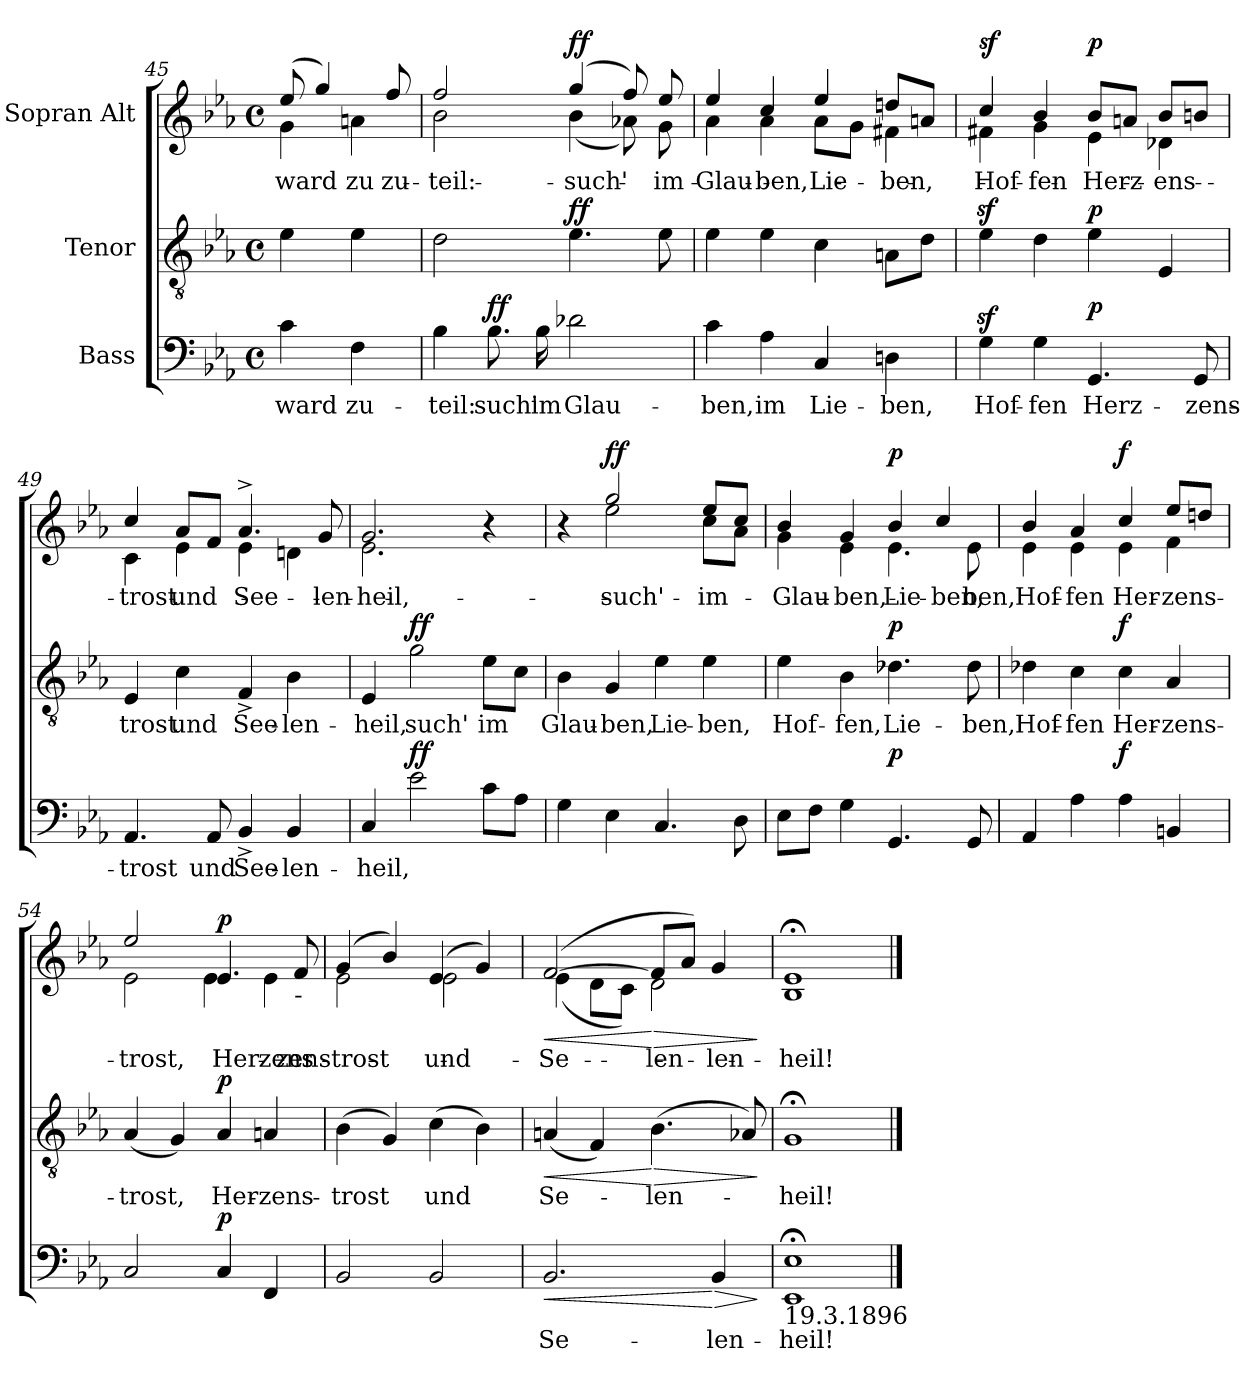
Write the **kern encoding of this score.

**kern	**text	**dynam	**kern	**text	**dynam	**kern	**text	**dynam
*part3	*part3	*part3	*part2	*part2	*part2	*part1	*part1	*part1
*staff3	*staff3	*staff3	*staff2	*staff2	*staff2	*staff1	*staff1	*staff1
*I"Bass	*	*	*I"Tenor	*	*	*I"Sopran Alt	*	*
!!LO:LB:g=z
*clefF4	*	*	*clefGv2	*	*	*clefG2	*	*
*k[b-e-a-]	*	*	*k[b-e-a-]	*	*	*k[b-e-a-]	*	*
*M4/4	*	*	*M4/4	*	*	*M4/4	*	*
*met(c)	*	*	*met(c)	*	*	*met(c)	*	*
=45X3	=45X3	=45X3	=45X3	=45X3	=45X3	=45X3	=45X3	=45X3
*	*	*	*	*	*	*^	*	*
4c\	ward	.	4e-\	.	.	(8ee-/	4g\	ward	.
.	.	.	.	.	.	4gg/)	.	.	.
4F\	zu-	.	4e-\	.	.	.	4an\	zu-	.
.	.	.	.	.	.	8ff/	.	zu-	.
=46	=46	=46	=46	=46	=46	=46	=46	=46	=46
4B-\	-teil:	.	2d\	.	.	2ff/	2b-\	-teil:	.
!	!	!LO:DY:a	!	!	!	!	!	!	!
8.B-\	such'	ff	.	.	.	.	.	.	.
16B-\	im	.	.	.	.	.	.	.	.
!	!	!	!	!	!LO:DY:a	!	!	!	!LO:DY:a
2d-X\	Glau-	.	4.e-\	.	ff	(4gg/	(4b-\	such'	ff
.	.	.	.	.	.	8ff/)	8a-X\)	.	.
.	.	.	8e-\	.	.	8ee-/	8g\	im	.
=47	=47	=47	=47	=47	=47	=47	=47	=47	=47
4c\	-ben,	.	4e-\	.	.	4ee-/	4a-\	Glau-	.
4A-\	im	.	4e-\	.	.	4cc/	4a-\	-ben,	.
4C/	Lie-	.	4c\	.	.	4ee-/	8a-\L	Lie-	.
.	.	.	.	.	.	.	8g\J	.	.
4Dn\	-ben,	.	8An\L	.	.	8ddn/L	4f#X\	-ben,	.
.	.	.	8d\J	.	.	8an/J	.	.	.
=48	=48	=48	=48	=48	=48	=48	=48	=48	=48
!	!	!	!	!	!	!	!	!	!LO:DY:a
4Gz>\	Hof-	.	4e-z>\	.	.	4cc/	4f#X\	Hof-	sf
4G\	-fen	.	4d\	.	.	4b-/	4g\	-fen	.
!	!	!LO:DY:a	!	!	!LO:DY:a	!	!	!	!LO:DY:a
4.GG/	Herz-	p	4e-\	.	p	8b-/L	4e-\	Herz-	p
.	.	.	.	.	.	8an/J	.	.	.
.	.	.	4E-/	.	.	8b-/L	4d-X\	-ens-	.
8GG/	-zens-	.	.	.	.	8bn/J	.	.	.
!!LO:LB:g=z	!!
=49	=49	=49	=49	=49	=49	=49	=49	=49	=49
4.AA-/	-trost	.	4E-/	-trost	.	4cc/	4c\	-trost	.
.	.	.	4c\	und	.	8a-/L	4e-\	und	.
8AA-/	und	.	.	.	.	8f/J	.	.	.
4BB-^/	See-	.	4F^/	See-	.	4.a-^/	4e-\	See-	.
4BB-/	-len-	.	4B-\	-len-	.	.	4dn\	.	.
.	.	.	.	.	.	8g/	.	-len-	.
=50	=50	=50	=50	=50	=50	=50	=50	=50	=50
4C/	-heil,	.	4E-/	-heil,	.	2.g/	2.e-\	-heil,	.
!	!	!LO:DY:a	!	!	!LO:DY:a	!	!	!	!
2e-\	.	ff	2g\	such'	ff	.	.	.	.
8c\L	.	.	8e-\L	im	.	4r	4ryy	.	.
8A-\J	.	.	8c\J	.	.	.	.	.	.
=51	=51	=51	=51	=51	=51	=51	=51	=51	=51
4G\	.	.	4B-\	Glau-	.	4r	4ryy	.	.
!	!	!	!	!	!	!	!	!	!LO:DY:a
4E-\	.	.	4G/	-ben,	.	2gg/	2ee-\	such'	ff
4.C/	.	.	4e-\	Lie-	.	.	.	.	.
.	.	.	4e-\	-ben,	.	8ee-/L	8cc\L	im	.
8D\	.	.	.	.	.	8cc/J	8a-\J	.	.
=52	=52	=52	=52	=52	=52	=52	=52	=52	=52
8E-\L	.	.	4e-\	Hof-	.	4b-/	4g\	Glau-	.
8F\J	.	.	.	.	.	.	.	.	.
4G\	.	.	4B-\	-fen,	.	4g/	4e-\	-ben,	.
!	!	!LO:DY:a	!	!	!LO:DY:a	!	!	!	!LO:DY:a
4.GG/	.	p	4.d-X\	Lie-	p	4b-/	4.e-\	Lie-	p
.	.	.	.	.	.	4cc/	.	-ben,	.
8GG/	.	.	8d-\	-ben,	.	.	8e-\	-ben,	.
!!LO:LB:g=z	!!
=53	=53	=53	=53	=53	=53	=53	=53	=53	=53
4AA-/	.	.	4d-X\	Hof-	.	4b-/	4e-\	Hof-	.
4A-\	.	.	4c\	-fen	.	4a-/	4e-\	-fen	.
!	!	!LO:DY:a	!	!	!LO:DY:a	!	!	!	!LO:DY:a
4A-\	.	f	4c\	Her-	f	4cc/	4e-\	Her-	f
4BBn/	.	.	4A-/	-zens-	.	8ee-/L	4f\	-zens-	.
.	.	.	.	.	.	8ddn/J	.	.	.
=54	=54	=54	=54	=54	=54	=54	=54	=54	=54
2C/	.	.	(4A-/	-trost,	.	2ee-/	2e-\	-trost,	.
.	.	.	4G/)	.	.	.	.	.	.
!	!	!LO:DY:a	!	!	!LO:DY:a	!	!	!	!LO:DY:a
4C/	.	p	4A-/	Her-	p	4.e-/	4e-\	Her-	p
4FF/	.	.	4An/	-zens-	.	.	4e-\	-zens-	.
!	!	!	!	!	!	!LO:TX:b:t=-	!	!	!
.	.	.	.	.	.	8f/	.	-zens-	.
=55	=55	=55	=55	=55	=55	=55	=55	=55	=55
2BB-/	.	.	(4B-\	-trost	.	(4g/	2e-\	-trost	.
.	.	.	4G/)	.	.	4b-/)	.	.	.
2BB-/	.	.	(4c\	und	.	(4e-/	2e-\	und	.
.	.	.	4B-\)	.	.	4g/)	.	.	.
=56	=56	=56	=56	=56	=56	=56	=56	=56	=56
!	!	!LO:HP:b	!	!	!LO:HP:b	!	!	!	!LO:HP:b
2.BB-/	Se-	<	(4An/	Se-	<	([2f/	(4e-\	Se-	<
.	.	.	4F/)	.	.	.	8d\L	.	.
.	.	.	.	.	.	.	8c\J)	.	.
!	!	!	!	!	!LO:HP:n=1:b	!	!	!	!LO:HP:n=1:b
.	.	.	(4.B-\	-len-	[ >	8f/L]	2d\	-len-	[ >
.	.	.	.	.	.	8a-/J)	.	.	.
!	!	!LO:HP:n=1:b	!	!	!	!	!	!	!
4BB-/	-len-	[ >	.	.	.	4g/	.	-len-	.
.	.	.	8A-X/)	.	.	.	.	.	.
*	*	*	*	*	*	*v	*v	*	*
.	.	]	.	.	]	.	.	]
=57	=57	=57	=57	=57	=57	=57	=57	=57
*	*	*	*	*	*	*^	*	*
!LO:TX:b:t=19.3.1896	!	!	!	!	!	!	!	!	!
1EE-;< 1E-;<	-heil!	.	1G;<	-heil!	.	1e-;<	1B-	-heil!	.
*	*	*	*	*	*	*v	*v	*	*
==	==	==	==	==	==	==	==	==
*-	*-	*-	*-	*-	*-	*-	*-	*-
